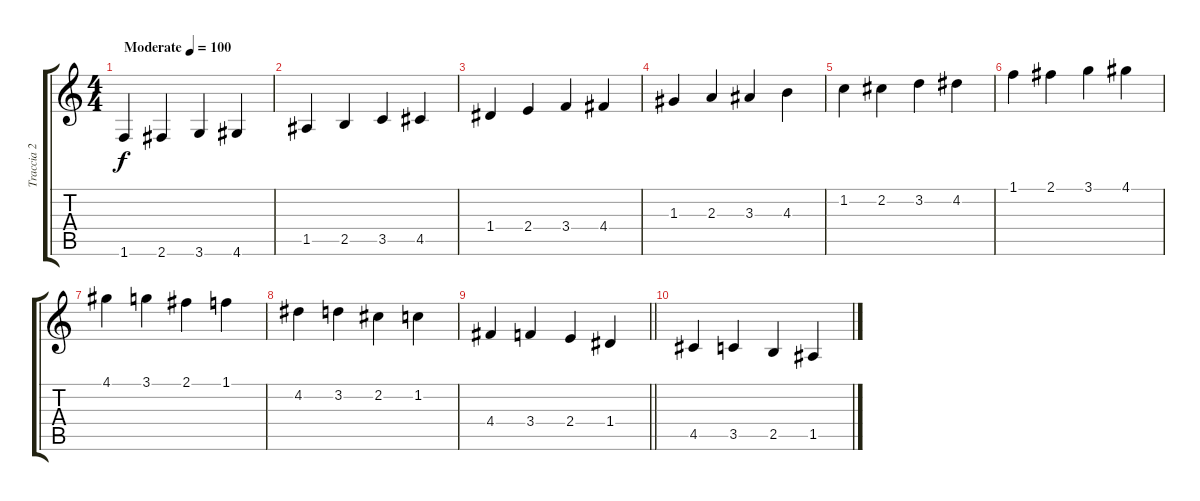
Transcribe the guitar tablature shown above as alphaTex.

\track ("Traccia 2" "Traccia 2") {mute instrument acousticguitarsteel}
\staff {score tabs}
\tuning (E4 B3 G3 D3 A2 E2) {hide}
\ts (4 4)
\tempo (100 "Moderate")
\clef g2
\ks c
1.6.4{dy f instrument acousticguitarsteel} 2.6.4 3.6.4 4.6.4 |
1.5.4 2.5.4 3.5.4 4.5.4 |
1.4.4 2.4.4 3.4.4 4.4.4 |
1.3.4 2.3.4 3.3.4 4.3.4 |
1.2.4 2.2.4 3.2.4 4.2.4 |
1.1.4 2.1.4 3.1.4 4.1.4 |
4.1.4 3.1.4 2.1.4 1.1.4 |
4.2.4 3.2.4 2.2.4 1.2.4 |
\barLineRight lightlight
4.4.4 3.4.4 2.4.4 1.4.4 |
4.5.4 3.5.4 2.5.4 1.5.4
